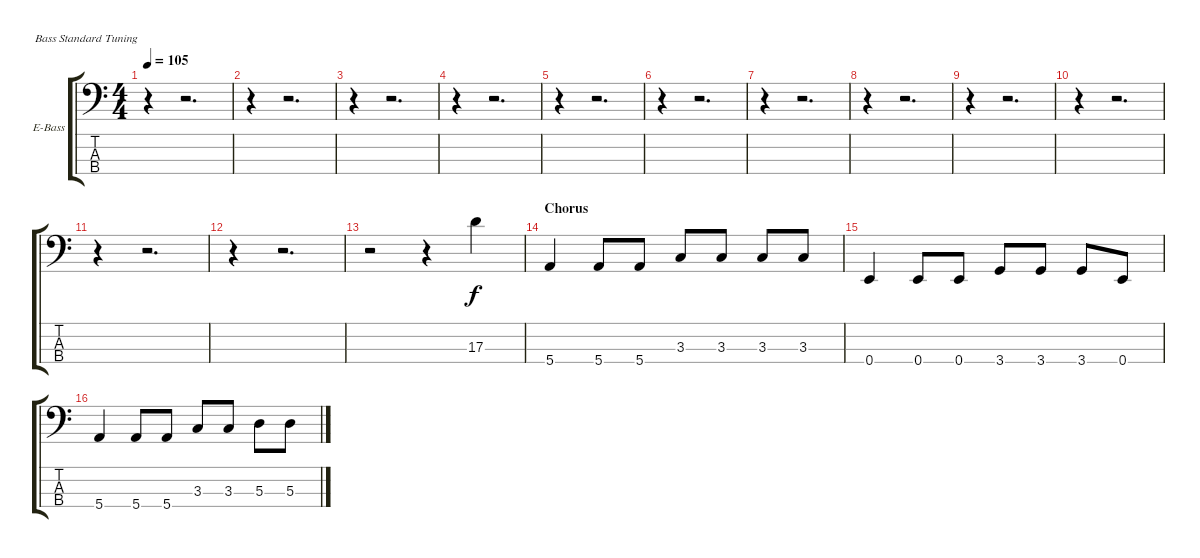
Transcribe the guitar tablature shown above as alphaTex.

\bracketExtendMode groupsimilarinstruments
\firstSystemTrackNameOrientation horizontal
\otherSystemsTrackNameOrientation horizontal
\track ("Bass" "E-Bass") {instrument electricbassfinger}
\staff {score tabs}
\tuning (G2 D2 A1 E1)
\ts (4 4)
\beaming (8 2 2 2 2)
\tempo 105
\clef f4
\ks c
r.4{dy f instrument electricbassfinger} r.2{d} |
r.4 r.2{d} |
r.4 r.2{d} |
r.4 r.2{d} |
r.4 r.2{d} |
r.4 r.2{d} |
r.4 r.2{d} |
r.4 r.2{d} |
r.4 r.2{d} |
r.4 r.2{d} |
r.4 r.2{d} |
r.4 r.2{d} |
r.2 r.4 17.3.4 |
\section ("" "Chorus")
5.4.4 5.4.8 5.4.8 3.3.8 3.3.8 3.3.8 3.3.8 |
0.4.4 0.4.8 0.4.8 3.4.8 3.4.8 3.4.8 0.4.8 |
5.4.4 5.4.8 5.4.8 3.3.8 3.3.8 5.3.8 5.3.8
